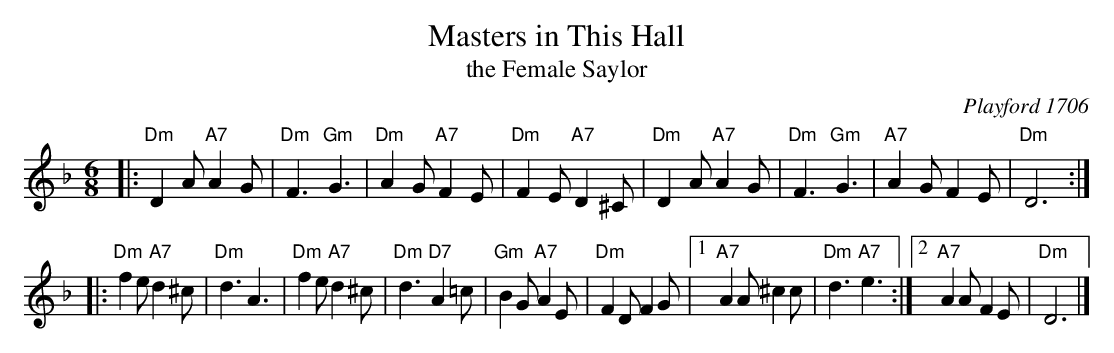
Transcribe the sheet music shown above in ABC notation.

X:1
T: Masters in This Hall
T: the Female Saylor
O: Playford 1706
M: 6/8
L: 1/8
K: Dm
|: "Dm"D2A "A7"A2G  | "Dm"F3 "Gm"G3 |  "Dm"A2G "A7"F2E  | "Dm"F2E "A7"D2^C \
|  "Dm"D2A "A7"A2G  | "Dm"F3 "Gm"G3 |  "A7"A2G     F2E  | "Dm"D6 :|
|: "Dm"f2e "A7"d2^c | "Dm"d3     A3 |  "Dm"f2e "A7"d2^c | "Dm"d3 "D7"A2=c \
|  "Gm"B2G "A7"A2E  | "Dm"F2D   F2G |1 "A7"A2A     ^c2c | "Dm"d3 "A7"e3 :|2 "A7"A2A F2E | "Dm"D6 |]
